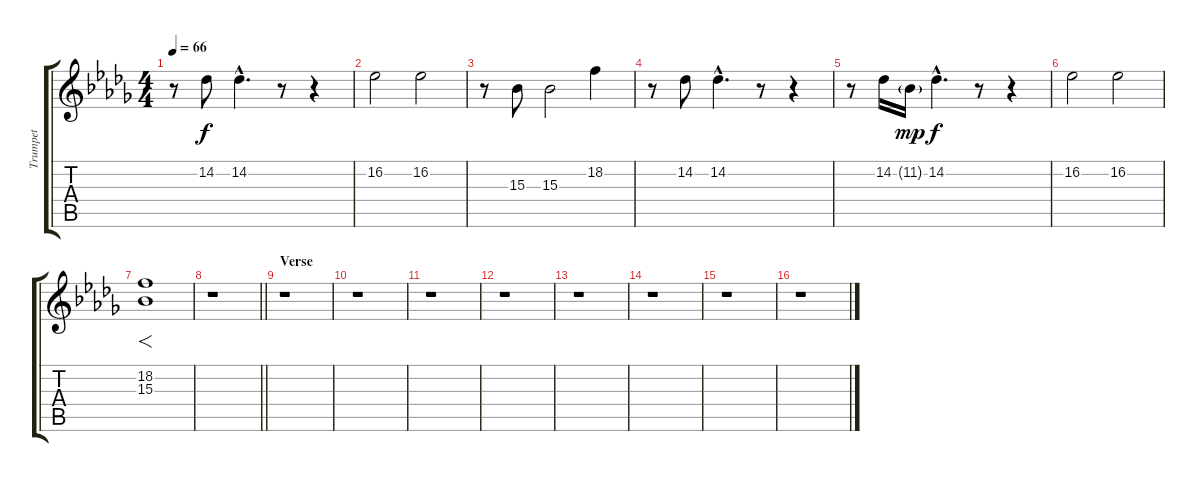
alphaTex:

\track ("Trumpet" "Trumpet") {instrument trumpet}
\staff {score tabs}
\tuning (E4 B3 G3 D3 A2 E2) {hide}
\ts (4 4)
\tempo 66
\clef g2
\ks db
r.8{dy f} 14.2.8 14.2{hac}.4{d} r.8 r.4 |
16.2.2 16.2.2 |
r.8 15.3.8 15.3.2 18.2.4 |
r.8 14.2.8 14.2{hac}.4{d} r.8 r.4 |
r.8 14.2.16 11.2{g}.16{dy mp} 14.2{hac}.4{d dy f} r.8 r.4 |
16.2.2 16.2.2 |
(18.2 15.3).1{f} |
\barLineRight lightlight
r.1 |
\section ("" "Verse")
r.1 |
r.1 |
r.1 |
r.1 |
r.1 |
r.1 |
r.1 |
r.1
